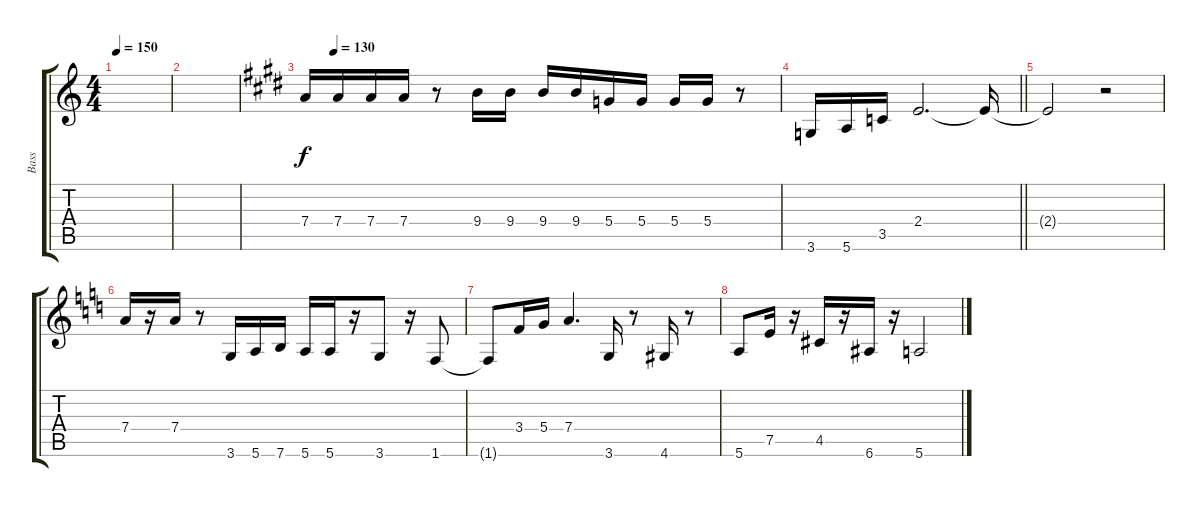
\track ("Bass" "Bass") {instrument electricbasspick}
\staff {score tabs}
\tuning (E4 B3 G3 D3 A2 E2) {hide}
\ts (4 4)
\tempo 150
\clef g2
\ks c
|
|
\tempo (130 0.0625)
\ks e
7.4.16 7.4.16 7.4.16 7.4.16 r.8 9.4.16 9.4.16 9.4.16 9.4.16 5.4.16 5.4.16 5.4.16 5.4.16 r.8 |
\barLineRight lightlight
\ks c#minor
3.6.16 5.6.16 3.5.16 2.4.2{d} 2.4{t}.16 |
\ks e
2.4{t}.2 r.2 |
\ks c
7.4.16 r.16 7.4.16 r.8 3.6.16 5.6.16 7.6.16 5.6.16 5.6.16 r.16 3.6.8 r.16 1.6.8 |
1.6{t}.8 3.4.16 5.4.16 7.4.4{d} 3.6.16 r.8 4.6.16 r.8 |
5.6.8 7.5.16 r.16 4.5.16 r.16 6.6.16 r.16 5.6.2
